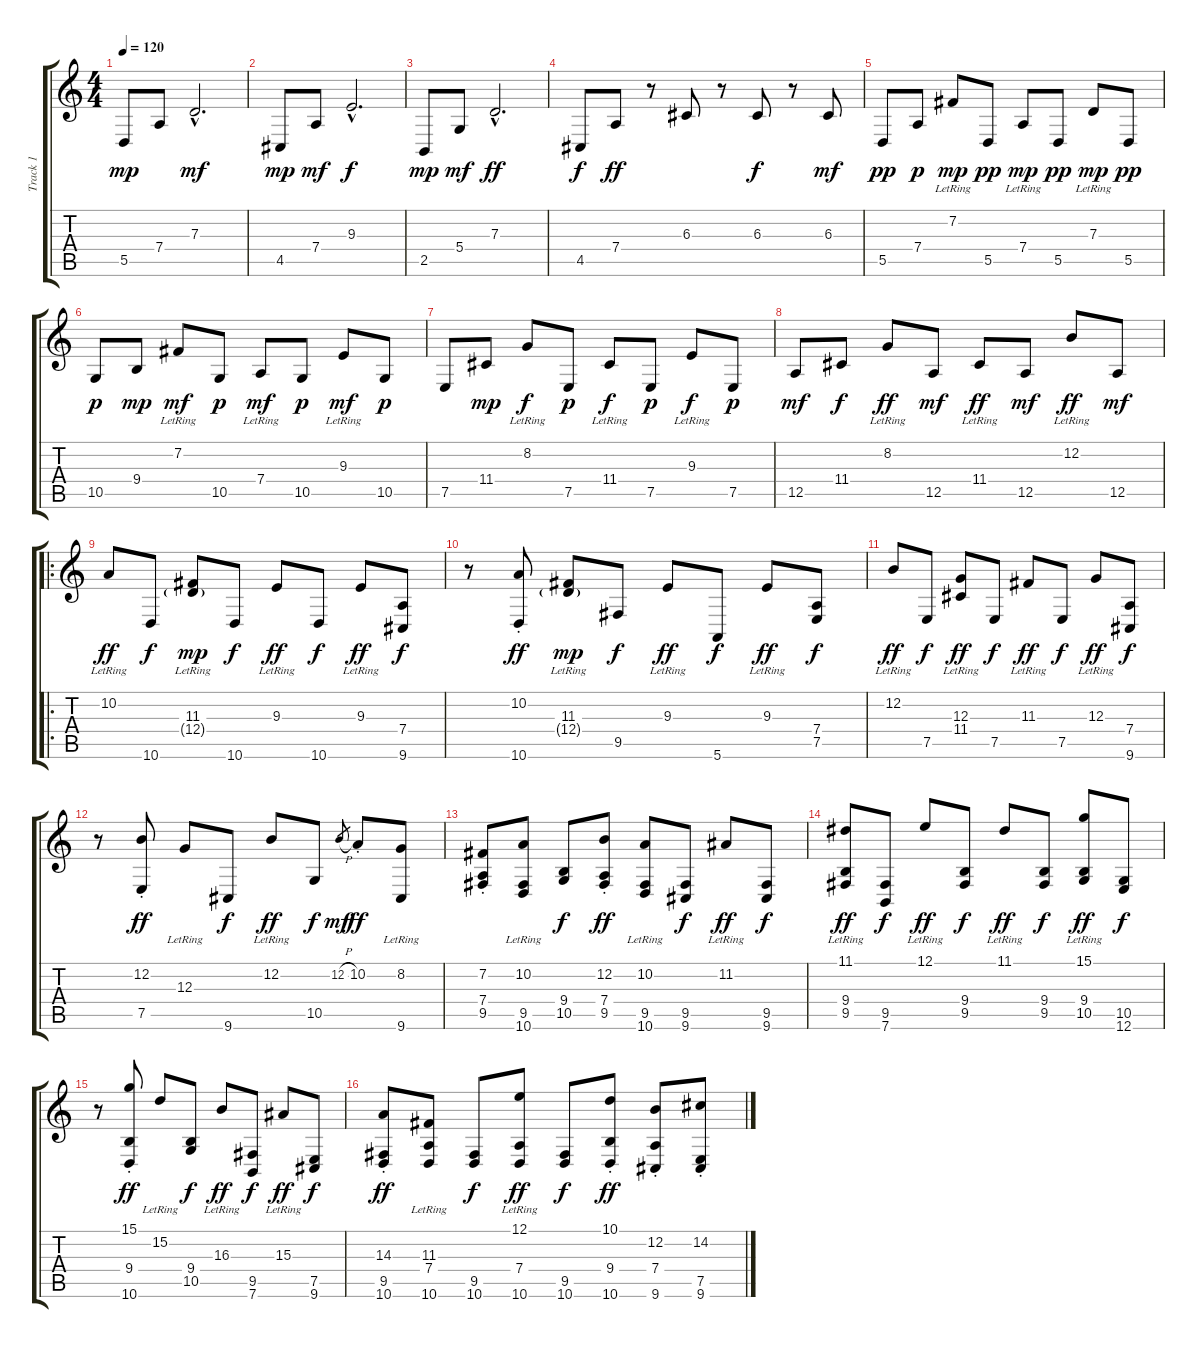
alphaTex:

\track ("Track 1" "Track 1") {instrument kalimba}
\staff {score tabs}
\tuning (E4 B3 G3 D3 A2 E2) {hide}
\ts (4 4)
\tempo 120
\clef g2
\ks c
5.5.8{dy mp instrument kalimba} 7.4.8 7.3{hac}.2{d dy mf} |
4.5.8{dy mp} 7.4.8{dy mf} 9.3{hac}.2{d dy f} |
2.5.8{dy mp} 5.4.8{dy mf} 7.3{hac}.2{d dy ff} |
4.5.8{dy f} 7.4.8{dy ff} r.8 6.3.8 r.8 6.3.8{dy f} r.8 6.3.8{dy mf} |
5.5.8{dy pp} 7.4.8{dy p} 7.2{lr}.8{dy mp} 5.5.8{dy pp} 7.4{lr}.8{dy mp} 5.5.8{dy pp} 7.3{lr}.8{dy mp} 5.5.8{dy pp} |
10.5.8{dy p} 9.4.8{dy mp} 7.2{lr}.8{dy mf} 10.5.8{dy p} 7.4{lr}.8{dy mf} 10.5.8{dy p} 9.3{lr}.8{dy mf} 10.5.8{dy p} |
7.5.8 11.4.8{dy mp} 8.2{lr}.8{dy f} 7.5.8{dy p} 11.4{lr}.8{dy f} 7.5.8{dy p} 9.3{lr}.8{dy f} 7.5.8{dy p} |
12.5.8{dy mf} 11.4.8{dy f} 8.2{lr}.8{dy ff} 12.5.8{dy mf} 11.4{lr}.8{dy ff} 12.5.8{dy mf} 12.2{lr}.8{dy ff} 12.5.8{dy mf} |
\ro
10.2{lr}.8{dy ff} 10.6.8{dy f} (11.3{lr} 12.4{g}).8{dy mp} 10.6.8{dy f} 9.3{lr}.8{dy ff} 10.6.8{dy f} 9.3{lr}.8{dy ff} (7.4 9.6).8{dy f} |
r.8 (10.2{st} 10.6).8{dy ff} (11.3{lr} 12.4{g}).8{dy mp} 9.5.8{dy f} 9.3{lr}.8{dy ff} 5.6.8{dy f} 9.3{lr}.8{dy ff} (7.4 7.5).8{dy f} |
12.2{lr}.8{dy ff} 7.5.8{dy f} (12.3{lr} 11.4).8{dy ff} 7.5.8{dy f} 11.3{lr}.8{dy ff} 7.5.8{dy f} 12.3{lr}.8{dy ff} (7.4 9.6).8{dy f} |
r.8 (12.2{st} 7.5).8{dy ff} 12.3{lr}.8 9.6.8{dy f} 12.2{lr}.8{dy ff} 10.5.8{dy f} 12.2{h}.8{gr dy mf} 10.2{st}.8{dy ff} (8.2{lr} 9.6).8 |
(7.2{st} 7.4 9.5).8 (10.2{lr} 9.5 10.6).8 (9.4 10.5).8{dy f} (12.2{st} 7.4 9.5).8{dy ff} (10.2{lr} 9.5 10.6).8 (9.5 9.6).8{dy f} 11.2{lr}.8{dy ff} (9.5 9.6).8{dy f} |
(11.1{lr} 9.4 9.5).8{dy ff} (9.5 7.6).8{dy f} 12.1{lr}.8{dy ff} (9.4 9.5).8{dy f} 11.1{lr}.8{dy ff} (9.4 9.5).8{dy f} (15.1{lr} 9.4 10.5).8{dy ff} (10.5 12.6).8{dy f} |
r.8 (15.1{st} 9.4 10.6).8{dy ff} 15.2{lr}.8 (9.4 10.5).8{dy f} 16.3{lr}.8{dy ff} (9.5 7.6).8{dy f} 15.3{lr}.8{dy ff} (7.5 9.6).8{dy f} |
(14.3{st} 9.5 10.6).8{dy ff} (11.3{lr} 7.4 10.6).8 (9.5 10.6).8{dy f} (12.1{lr} 7.4 10.6).8{dy ff} (9.5 10.6).8{dy f} (10.1{st} 9.4 10.6).8{dy ff} (12.2{st} 7.4 9.6).8 (14.2{st} 7.5 9.6).8
